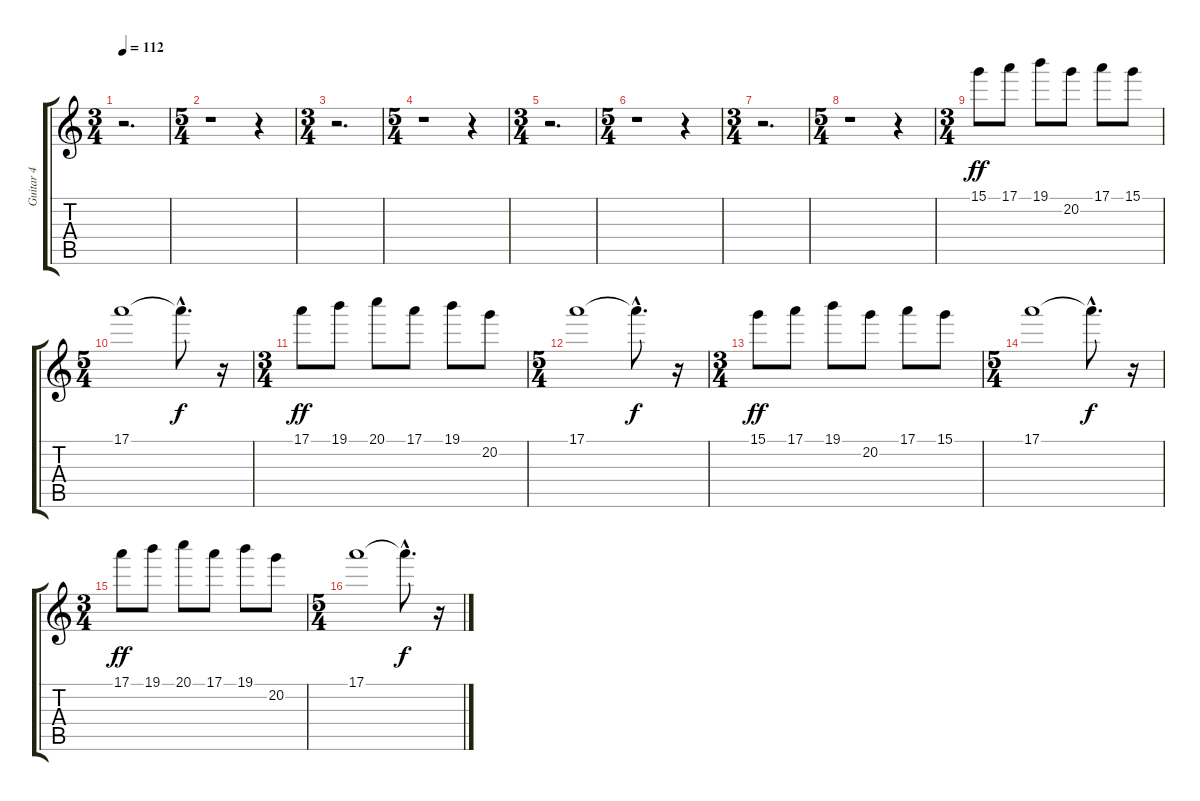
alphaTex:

\track ("Guitar 4" "Guitar 4") {instrument distortionguitar}
\staff {score tabs}
\tuning (E4 B3 G3 D3 A2 E2) {hide}
\ts (3 4)
\tempo 112
\clef g2
\ks c
r.2{d dy ff instrument distortionguitar} |
\ts (5 4)
r.1 r.4 |
\ts (3 4)
r.2{d} |
\ts (5 4)
r.1 r.4 |
\ts (3 4)
r.2{d} |
\ts (5 4)
r.1 r.4 |
\ts (3 4)
r.2{d} |
\ts (5 4)
r.1 r.4 |
\ts (3 4)
15.1.8 17.1.8 19.1.8 20.2.8 17.1.8 15.1.8 |
\ts (5 4)
17.1.1 17.1{hac t}.8{d dy f} r.16 |
\ts (3 4)
17.1.8{dy ff} 19.1.8 20.1.8 17.1.8 19.1.8 20.2.8 |
\ts (5 4)
17.1.1 17.1{hac t}.8{d dy f} r.16 |
\ts (3 4)
15.1.8{dy ff} 17.1.8 19.1.8 20.2.8 17.1.8 15.1.8 |
\ts (5 4)
17.1.1 17.1{hac t}.8{d dy f} r.16 |
\ts (3 4)
17.1.8{dy ff} 19.1.8 20.1.8 17.1.8 19.1.8 20.2.8 |
\ts (5 4)
17.1.1 17.1{hac t}.8{d dy f} r.16
